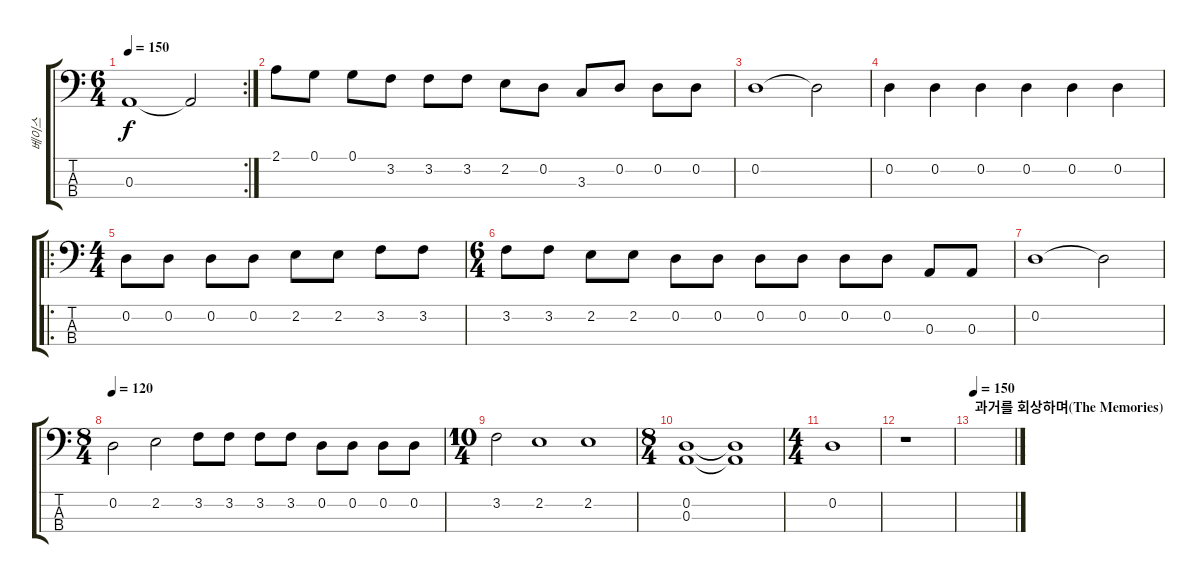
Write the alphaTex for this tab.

\track ("베이스" "베이스") {instrument electricbassfinger}
\staff {score tabs}
\tuning (G2 D2 A1 E1) {hide}
\rc 2
\ts (6 4)
\tempo 150
\clef f4
\ks c
0.3.1{dy f} 0.3{t}.2 |
2.1.8 0.1.8 0.1.8 3.2.8 3.2.8 3.2.8 2.2.8 0.2.8 3.3.8 0.2.8 0.2.8 0.2.8 |
0.2.1 0.2{t}.2 |
0.2.4 0.2.4 0.2.4 0.2.4 0.2.4 0.2.4 |
\ro
\ts (4 4)
0.2.8 0.2.8 0.2.8 0.2.8 2.2.8 2.2.8 3.2.8 3.2.8 |
\ts (6 4)
3.2.8 3.2.8 2.2.8 2.2.8 0.2.8 0.2.8 0.2.8 0.2.8 0.2.8 0.2.8 0.3.8 0.3.8 |
0.2.1 0.2{t}.2 |
\ts (8 4)
\tempo 120
0.2.2 2.2.2 3.2.8 3.2.8 3.2.8 3.2.8 0.2.8 0.2.8 0.2.8 0.2.8 |
\ts (10 4)
3.2.2 2.2.1 2.2.1 |
\ts (8 4)
(0.2 0.3).1 (0.2{t} 0.3{t}).1 |
\ts (4 4)
0.2.1 |
r.1 |
\section ("" "과거를 회상하며(The Memories)")
\tempo 150
